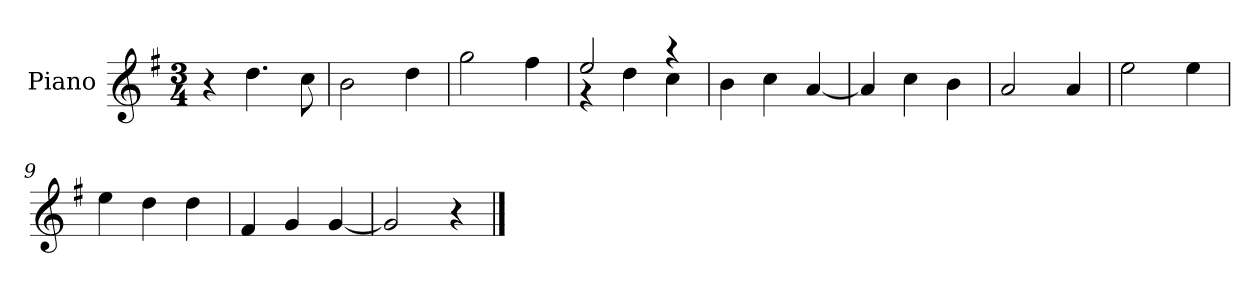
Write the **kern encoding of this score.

**kern
*part1
*staff1
*I"Piano
*I'P-no
*clefG2
*k[f#]
*M3/4
*MM180
=1
4r
4.dd\
8cc\
=2
2b\
4dd\
=3
2gg\
4ff#\
=4
*^
2ee/	4r
.	4dd\
4r	4cc\
*v	*v
=5
4b\
4cc\
[4a/
=6
4a/]
4cc\
4b\
=7
2a/
4a/
=8
2ee\
4ee\
=9
4ee\
4dd\
4dd\
=10
4f#/
4g/
[4g/
=11
2g/]
4r
==
*-
